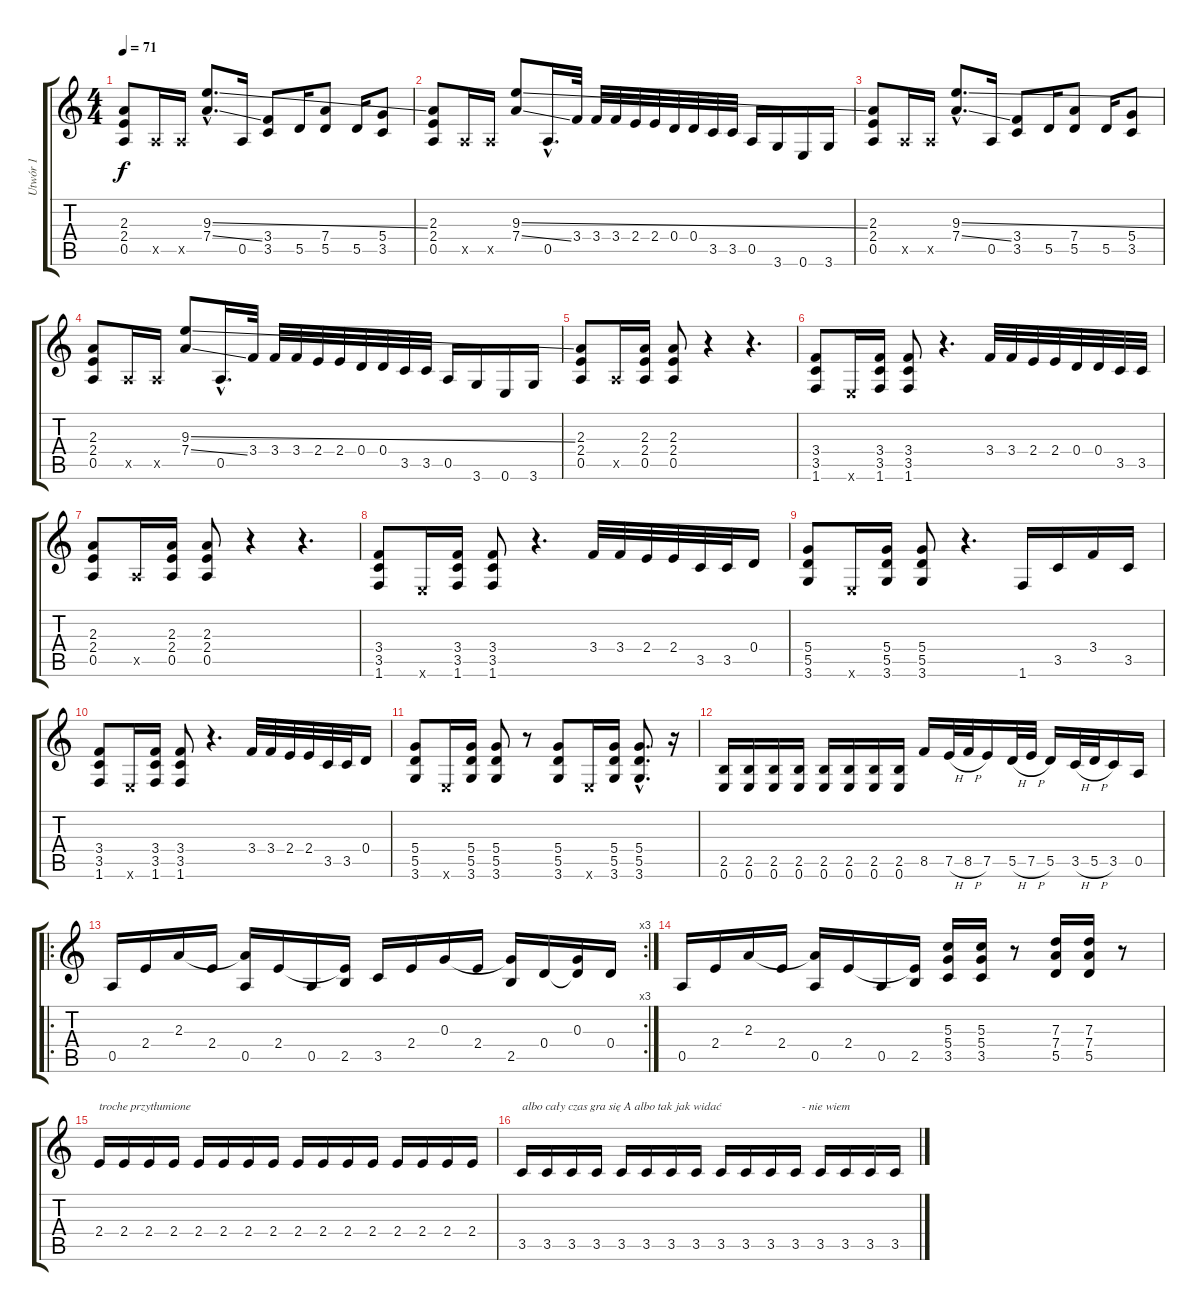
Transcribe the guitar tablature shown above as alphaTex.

\track ("Utwór 1" "Utwór 1") {instrument distortionguitar}
\staff {score tabs}
\tuning (E4 B3 G3 D3 A2 E2) {hide}
\ts (4 4)
\tempo 71
\clef g2
\ks c
(2.3 2.4 0.5).8{dy f instrument distortionguitar} 0.5{x}.16 0.5{x}.16 (9.3{ss hac} 7.4{ss hac}).8{d} 0.5.16 (3.4 3.5).8 5.5.16 (7.4 5.5).8 5.5.16 (5.4 3.5).8 |
(2.3 2.4 0.5).8 0.5{x}.16 0.5{x}.16 (9.3{ss} 7.4{ss}).8 0.5{hac}.16{d} 3.4.32 3.4.32 3.4.32 2.4.32 2.4.32 0.4.32 0.4.32 3.5.32 3.5.32 0.5.16 3.6.16 0.6.16 3.6.16 |
(2.3 2.4 0.5).8 0.5{x}.16 0.5{x}.16 (9.3{ss hac} 7.4{ss hac}).8{d} 0.5.16 (3.4 3.5).8 5.5.16 (7.4 5.5).8 5.5.16 (5.4 3.5).8 |
(2.3 2.4 0.5).8 0.5{x}.16 0.5{x}.16 (9.3{ss} 7.4{ss}).8 0.5{hac}.16{d} 3.4.32 3.4.32 3.4.32 2.4.32 2.4.32 0.4.32 0.4.32 3.5.32 3.5.32 0.5.16 3.6.16 0.6.16 3.6.16 |
(2.3 2.4 0.5).8 0.5{x}.16 (2.3 2.4 0.5).16 (2.3 2.4 0.5).8 r.4 r.4{d} |
(3.4 3.5 1.6).8 0.6{x}.16 (3.4 3.5 1.6).16 (3.4 3.5 1.6).8 r.4{d} 3.4.32 3.4.32 2.4.32 2.4.32 0.4.32 0.4.32 3.5.32 3.5.32 |
(2.3 2.4 0.5).8 0.5{x}.16 (2.3 2.4 0.5).16 (2.3 2.4 0.5).8 r.4 r.4{d} |
(3.4 3.5 1.6).8 0.6{x}.16 (3.4 3.5 1.6).16 (3.4 3.5 1.6).8 r.4{d} 3.4.32 3.4.32 2.4.32 2.4.32 3.5.32 3.5.32 0.4.16 |
(5.4 5.5 3.6).8 0.6{x}.16 (5.4 5.5 3.6).16 (5.4 5.5 3.6).8 r.4{d} 1.6.16 3.5.16 3.4.16 3.5.16 |
(3.4 3.5 1.6).8 0.6{x}.16 (3.4 3.5 1.6).16 (3.4 3.5 1.6).8 r.4{d} 3.4.32 3.4.32 2.4.32 2.4.32 3.5.32 3.5.32 0.4.16 |
(5.4 5.5 3.6).8 0.6{x}.16 (5.4 5.5 3.6).16 (5.4 5.5 3.6).8 r.8 (5.4 5.5 3.6).8 0.6{x}.16 (5.4 5.5 3.6).16 (5.4{hac} 5.5{hac} 3.6{hac}).8{d} r.16 |
(2.5 0.6).16 (2.5 0.6).16 (2.5 0.6).16 (2.5 0.6).16 (2.5 0.6).16 (2.5 0.6).16 (2.5 0.6).16 (2.5 0.6).16 8.5.16 7.5{h}.32 8.5{h}.32 7.5.16 5.5{h}.32 7.5{h}.32 5.5.16 3.5{h}.32 5.5{h}.32 3.5.16 0.5.16 |
\ro
\rc 3
0.5.16 2.4.16 2.3.16 2.4.16 (2.3{t} 0.5).16 2.4.16 0.5.16 (2.4{t} 2.5).16 3.5.16 2.4.16 0.3.16 2.4.16 (0.3{t} 2.5).16 0.4.16 (0.3 0.4{t}).16 0.4.16 |
0.5.16 2.4.16 2.3.16 2.4.16 (2.3{t} 0.5).16 2.4.16 0.5.16 (2.4{t} 2.5).16 (5.3 5.4 3.5).16 (5.3 5.4 3.5).16 r.8 (7.3 7.4 5.5).16 (7.3 7.4 5.5).16 r.8 |
2.4.16{txt "troche przytłumione"} 2.4.16 2.4.16 2.4.16 2.4.16 2.4.16 2.4.16 2.4.16 2.4.16 2.4.16 2.4.16 2.4.16 2.4.16 2.4.16 2.4.16 2.4.16 |
3.5.16{txt "albo cały czas gra się A albo tak jak widać"} 3.5.16 3.5.16 3.5.16 3.5.16 3.5.16 3.5.16 3.5.16 3.5.16 3.5.16 3.5.16 3.5.16{txt "  - nie wiem"} 3.5.16 3.5.16 3.5.16 3.5.16
